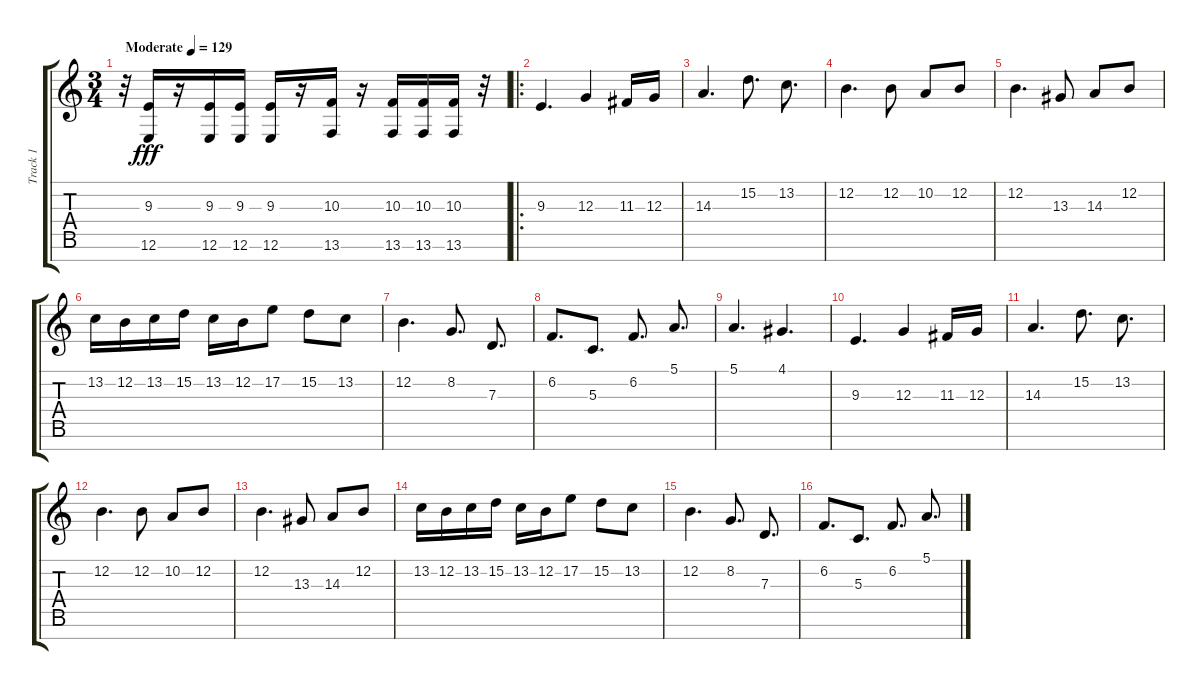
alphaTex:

\track ("Track 1" "Track 1") {instrument stringensemble1}
\staff {score tabs}
\tuning (E4 B3 G3 D3 A2 E2 B1) {hide}
\ts (3 4)
\tempo (129 "Moderate")
\clef g2
\ks c
r.32{dy fff instrument stringensemble1} (9.3 12.6).16 r.16 (9.3 12.6).16 (9.3 12.6).16 (9.3 12.6).16 r.16 (10.3 13.6).16 r.16 (10.3 13.6).16 (10.3 13.6).16 (10.3 13.6).16 r.32 |
\ro
9.3.4{d} 12.3.4 11.3.16 12.3.16 |
14.3.4{d} 15.2.8{d} 13.2.8{d} |
12.2.4{d} 12.2.8 10.2.8 12.2.8 |
12.2.4{d} 13.3.8 14.3.8 12.2.8 |
13.2.16 12.2.16 13.2.16 15.2.16 13.2.16 12.2.16 17.2.8 15.2.8 13.2.8 |
12.2.4{d} 8.2.8{d} 7.3.8{d} |
6.2.8{d} 5.3.8{d} 6.2.8{d} 5.1.8{d} |
5.1.4{d} 4.1.4{d} |
9.3.4{d} 12.3.4 11.3.16 12.3.16 |
14.3.4{d} 15.2.8{d} 13.2.8{d} |
12.2.4{d} 12.2.8 10.2.8 12.2.8 |
12.2.4{d} 13.3.8 14.3.8 12.2.8 |
13.2.16 12.2.16 13.2.16 15.2.16 13.2.16 12.2.16 17.2.8 15.2.8 13.2.8 |
12.2.4{d} 8.2.8{d} 7.3.8{d} |
6.2.8{d} 5.3.8{d} 6.2.8{d} 5.1.8{d}
